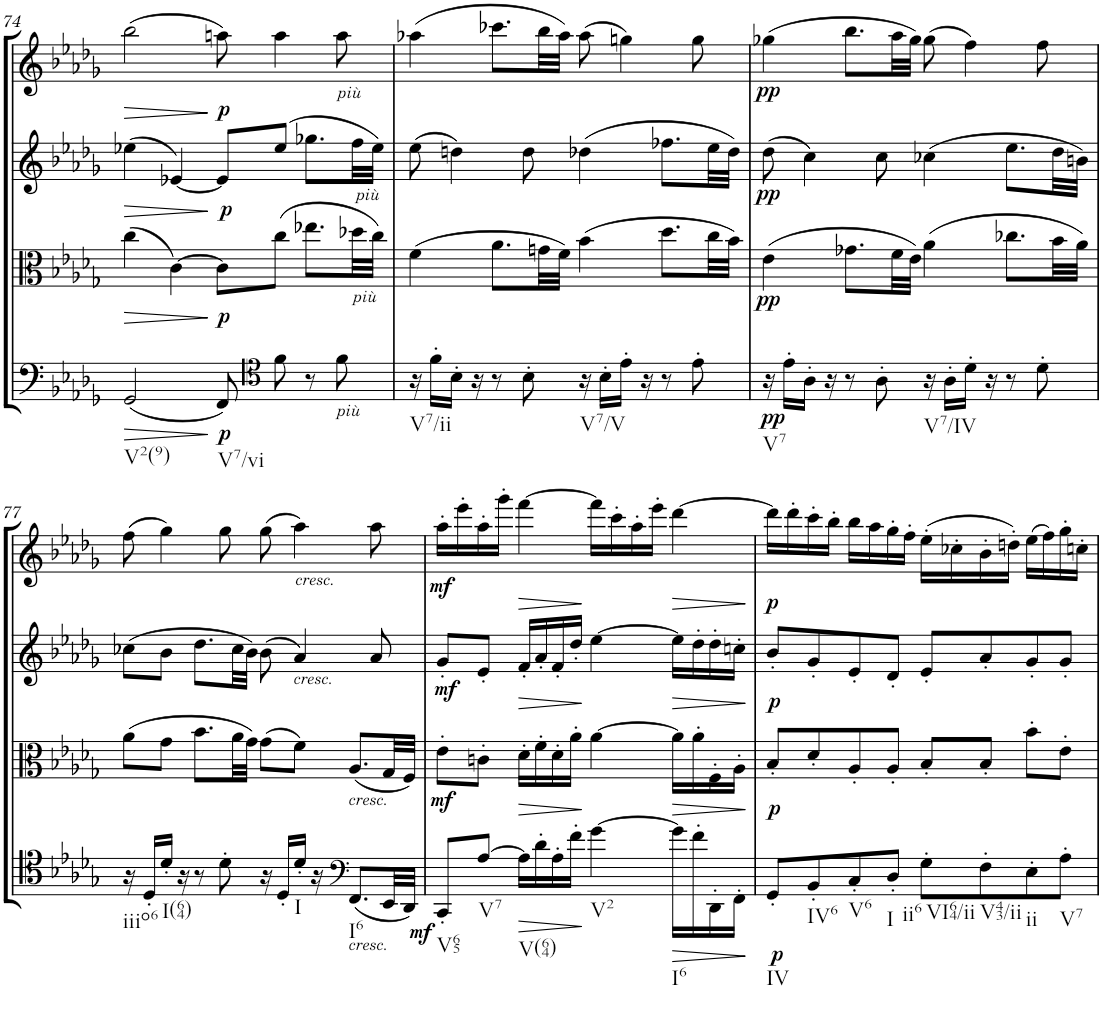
**kern	**dynam	**kern	**dynam	**kern	**dynam	**kern	**dynam
*part4	*part4	*part3	*part3	*part2	*part2	*part1	*part1
*staff4	*staff4	*staff3	*staff3	*staff2	*staff2	*staff1	*staff1
*I"Cello	*	*I"Viola	*	*I"2nd Violin	*	*I"1st Violin	*
*	*	*I'Vla	*	*I'Vln	*	*I'Vln	*
!!LO:PB:g=z
*clefF4	*	*clefC3	*	*clefG2	*	*clefG2	*
*k[b-e-a-d-g-]	*	*k[b-e-a-d-g-]	*	*k[b-e-a-d-g-]	*	*k[b-e-a-d-g-]	*
*D-:	*	*D-:	*	*D-:	*	*D-:	*
*M4/4	*	*M4/4	*	*M4/4	*	*M4/4	*
*met(c)	*	*met(c)	*	*met(c)	*	*met(c)	*
=74	=74	=74	=74	=74	=74	=74	=74
!LO:TX:b:t=V2(9)	!	!	!	!	!	!	!
!	!LO:HP:b	!	!LO:HP:b	!	!LO:HP:b	!	!LO:HP:b
(2GG-/	>	(4cc\	>	(4ee-X\	>	(2bb-\	>
.	.	[4c\)	.	[4e-X/)	.	.	.
!LO:TX:b:t=V7/vi	!	!	!	!	!	!	!
!	!LO:DY:n=1:b	!	!LO:DY:n=1:b	!	!LO:DY:n=1:b	!	!
!	!	!	!	!	!LO:DY:n=2:a	!	!
8FF/)	] p	8c\L]	] p	8e-/L]	] p p	8aan\)	]
*clefC4	*	*	*	*	*	*	*
8f\	.	(8cc\J	.	(8ee-/J	.	4aa\	.
8r	.	8.ee-X\L	.	8.gg-X\L	.	.	.
!	!	!	!	!	!	!LO:TX:b:i:t=più	!
!LO:TX:b:i:t=più	!	!	!	!	!	!	!
8f\	.	.	.	.	.	8aa\	.
!	!	!	!	!LO:TX:b:i:t=più	!	!	!
!	!	!LO:TX:b:i:t=più	!	!	!	!	!
.	.	32dd-X\LL	.	32ff\LL	.	.	.
.	.	32cc\JJJ)	.	32ee-\JJJ)	.	.	.
=75	=75	=75	=75	=75	=75	=75	=75
!LO:TX:b:t=V7/ii	!	!	!	!	!	!	!
16r	.	(4f\	.	(8ee-\	.	(4aa-X\	.
16f'\LL	.	.	.	.	.	.	.
16B-'\JJ	.	.	.	4ddn\)	.	.	.
16r	.	.	.	.	.	.	.
8r	.	8.a-\L	.	.	.	8.ccc-X\L	.
8B-'\	.	.	.	8dd\	.	.	.
.	.	32gn\LL	.	.	.	32bb-\LL	.
.	.	32f\JJJ)	.	.	.	32aa-\JJJ)	.
!LO:TX:b:t=V7/V	!	!	!	!	!	!	!
16r	.	(4b-\	.	(4dd-X\	.	(8aa-\	.
16B-'\LL	.	.	.	.	.	.	.
16e-'\JJ	.	.	.	.	.	4ggn\)	.
16r	.	.	.	.	.	.	.
8r	.	8.dd-\L	.	8.ff-X\L	.	.	.
8e-'\	.	.	.	.	.	8gg\	.
.	.	32cc\LL	.	32ee-\LL	.	.	.
.	.	32b-\JJJ)	.	32dd-\JJJ)	.	.	.
=76	=76	=76	=76	=76	=76	=76	=76
!LO:TX:b:t=V7	!	!	!	!	!	!	!
!	!LO:DY:b	!	!LO:DY:b	!	!LO:DY:b	!	!LO:DY:b
16r	pp	(4e-\	pp	(8dd-\	pp	(4gg-X\	pp
16e-'\LL	.	.	.	.	.	.	.
16A-'\JJ	.	.	.	4cc\)	.	.	.
16r	.	.	.	.	.	.	.
8r	.	8.g-X\L	.	.	.	8.bb-\L	.
8A-'\	.	.	.	8cc\	.	.	.
.	.	32f\LL	.	.	.	32aa-\LL	.
.	.	32e-\JJJ)	.	.	.	32gg-\JJJ)	.
!LO:TX:b:t=V7/IV	!	!	!	!	!	!	!
16r	.	(4a-\	.	(4cc-X\	.	(8gg-\	.
16A-'\LL	.	.	.	.	.	.	.
16d-'\JJ	.	.	.	.	.	4ff\)	.
16r	.	.	.	.	.	.	.
8r	.	8.cc-X\L	.	8.ee-\L	.	.	.
8d-'\	.	.	.	.	.	8ff\	.
.	.	32b-\LL	.	32dd-\LL	.	.	.
.	.	32a-\JJJ)	.	32bn\JJJ)	.	.	.
!!LO:LB:g=z
=77	=77	=77	=77	=77	=77	=77	=77
!LO:TX:b:t=iiio6	!	!	!	!	!	!	!
16r	.	(8a-\L	.	(8cc-X\L	.	(8ff\	.
16D-'/LL	.	.	.	.	.	.	.
!LO:TX:b:t=I(64)	!	!	!	!	!	!	!
16d-'/JJ	.	8g-\J	.	8b-\J	.	4gg-\)	.
16r	.	.	.	.	.	.	.
8r	.	8.b-\L	.	8.dd-\L	.	.	.
8d-'\	.	.	.	.	.	8gg-\	.
.	.	32a-\LL	.	32cc-\LL	.	.	.
.	.	32g-\JJJ)	.	32b-\JJJ)	.	.	.
16r	.	(8g-\L	.	(8b-\	.	(8gg-\	.
16D-'/LL	.	.	.	.	.	.	.
!	!	!	!	!	!	!LO:TX:b:i:t=cresc.	!
!	!	!	!	!LO:TX:b:i:t=cresc.	!	!	!
!LO:TX:b:t=I	!	!	!	!	!	!	!
16d-'/JJ	.	8f\J)	.	4a-/)	.	4aa-\)	.
16r	.	.	.	.	.	.	.
*clefF4	*	*	*	*	*	*	*
!	!	!LO:TX:b:i:t=cresc.	!	!	!	!	!
!LO:TX:b:i:t=cresc.	!	!	!	!	!	!	!
!LO:TX:b:t=I6	!	!	!	!	!	!	!
(8.FF/L	.	(8.A-/L	.	.	.	.	.
.	.	.	.	8a-/	.	8aa-\	.
32EE-/LL	.	32G-/LL	.	.	.	.	.
!	!LO:DY:b	!	!	!	!	!	!
32DD-/JJJ)	mf	32F/JJJ)	.	.	.	.	.
=78	=78	=78	=78	=78	=78	=78	=78
!LO:TX:b:t=V65	!	!	!	!	!	!	!
!	!	!	!LO:DY:b	!	!LO:DY:b	!	!LO:DY:b
8CC'/L	.	8e-'\L	mf	8g-'/L	mf	16aa-'\LL	mf
.	.	.	.	.	.	16eee-'\	.
!LO:TX:b:t=V7	!	!	!	!	!	!	!
[8A-/J	.	8cn'\J	.	8e-'/J	.	16aa-'\	.
.	.	.	.	.	.	16ggg-'\JJ	.
!LO:TX:b:t=V(64)	!	!	!	!	!	!	!
!	!LO:HP:b	!	!LO:HP:b	!	!LO:HP:b	!	!LO:HP:b
16A-\LL]	>	16d-'\LL	>	16f'/LL	>	[4fff\	>
16d-'\	.	16f'\	.	16a-'/	.	.	.
16A-'\	.	16d-'\	.	16f'/	.	.	.
16f'\JJ	.	16a-'\JJ	.	16dd-'/JJ	.	.	.
!LO:TX:b:t=V2	!	!	!	!	!	!	!
[4g-\	]	[4a-\	]	[4ee-\	]	16fff\LL]	]
.	.	.	.	.	.	16ccc'\	.
.	.	.	.	.	.	16aa-'\	.
.	.	.	.	.	.	16eee-'\JJ	.
!LO:TX:b:t=I6	!	!	!	!	!	!	!
!	!LO:HP:b	!	!LO:HP:b	!	!LO:HP:b	!	!LO:HP:b
16g-\LL]	>	16a-\LL]	>	16ee-\LL]	>	[4ddd-\	>
16f'\	.	16a-'\	.	16dd-'\	.	.	.
16DD-'\	.	16F'\	.	16dd-'\	.	.	.
16FF'\JJ	.	16A-'\JJ	.	16ccn'\JJ	.	.	.
.	]	.	]	.	]	.	]
=79	=79	=79	=79	=79	=79	=79	=79
!LO:TX:b:t=IV	!	!	!	!	!	!	!
!	!LO:DY:b	!	!LO:DY:b	!	!LO:DY:b	!	!LO:DY:b
8GG-'/L	p	8B-'/L	p	8b-'/L	p	16ddd-\LL]	p
.	.	.	.	.	.	16ddd-'\	.
!LO:TX:b:t=IV6	!	!	!	!	!	!	!
8BB-'/	.	8d-'/	.	8g-'/	.	16ccc'\	.
.	.	.	.	.	.	16bb-'\JJ	.
!LO:TX:b:t=V6	!	!	!	!	!	!	!
8C'/	.	8A-'/	.	8e-'/	.	16bb-\LL	.
.	.	.	.	.	.	16aa-\	.
!LO:TX:b:t=I	!	!	!	!	!	!	!
8D-'/J	.	8A-'/J	.	8d-'/J	.	16gg-'\	.
.	.	.	.	.	.	16ff'\JJ	.
!LO:TX:b:t=ii6	!	!	!	!	!	!	!
!LO:TX:b:t=VI64/ii	!	!	!	!	!	!	!
8G-'\L	.	8B-'/L	.	8e-'/L	.	(16ee-'\LL	.
.	.	.	.	.	.	16cc-X'\	.
!LO:TX:b:t=V43/ii	!	!	!	!	!	!	!
8F'\	.	8B-'/J	.	8a-'/	.	16b-'\	.
.	.	.	.	.	.	16ddn'\JJ)	.
!LO:TX:b:t=ii	!	!	!	!	!	!	!
8E-'\	.	8b-'\L	.	8g-'/	.	(16ee-\LL	.
.	.	.	.	.	.	16ff\)	.
!LO:TX:b:t=V7	!	!	!	!	!	!	!
8A-'\J	.	8e-'\J	.	8g-'/J	.	16gg-'\	.
.	.	.	.	.	.	16ccn'\JJ	.
=	=	=	=	=	=	=	=
*-	*-	*-	*-	*-	*-	*-	*-
